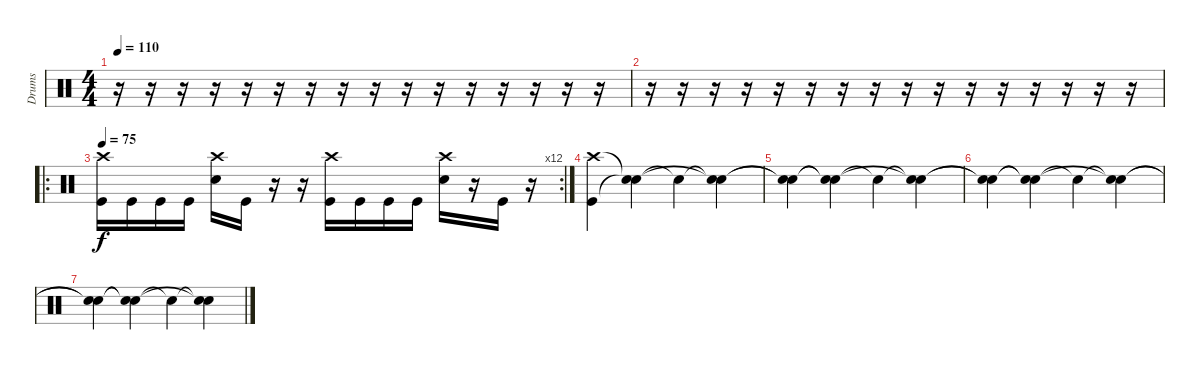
\track ("Drums" "Drums") {instrument percussion}
\staff {score}
\articulation defaults
\ts (4 4)
\tempo 110
\clef neutral
\ks c
r.16{dy f} r.16 r.16 r.16 r.16 r.16 r.16 r.16 r.16 r.16 r.16 r.16 r.16 r.16 r.16 r.16 |
r.16 r.16 r.16 r.16 r.16 r.16 r.16 r.16 r.16 r.16 r.16 r.16 r.16 r.16 r.16 r.16 |
\ro
\rc 12
\tempo 75
("Crash high (hit)" "Kick (hit)").16 "Kick (hit)".16 "Kick (hit)".16 "Kick (hit)".16 ("Crash high (hit)" "Electric Snare (hit)").16 "Kick (hit)".16 r.16 r.16 ("Crash high (hit)" "Kick (hit)").16 "Kick (hit)".16 "Kick (hit)".16 "Kick (hit)".16 ("Crash high (hit)" "Electric Snare (hit)").16 r.16 "Kick (hit)".16 r.16 |
("Crash high (hit)" "Kick (hit)").4 ("Snare (hit)"{t} "Snare (hit)"{t}).4 "Snare (hit)"{t}.4 ("Snare (hit)"{t} "Snare (hit)"{t}).4 |
("Snare (hit)"{t} "Snare (hit)"{t}).4 ("Snare (hit)"{t} "Snare (hit)"{t}).4 "Snare (hit)"{t}.4 ("Snare (hit)"{t} "Snare (hit)"{t}).4 |
("Snare (hit)"{t} "Snare (hit)"{t}).4 ("Snare (hit)"{t} "Snare (hit)"{t}).4 "Snare (hit)"{t}.4 ("Snare (hit)"{t} "Snare (hit)"{t}).4 |
("Snare (hit)"{t} "Snare (hit)"{t}).4 ("Snare (hit)"{t} "Snare (hit)"{t}).4 "Snare (hit)"{t}.4 ("Snare (hit)"{t} "Snare (hit)"{t}).4
